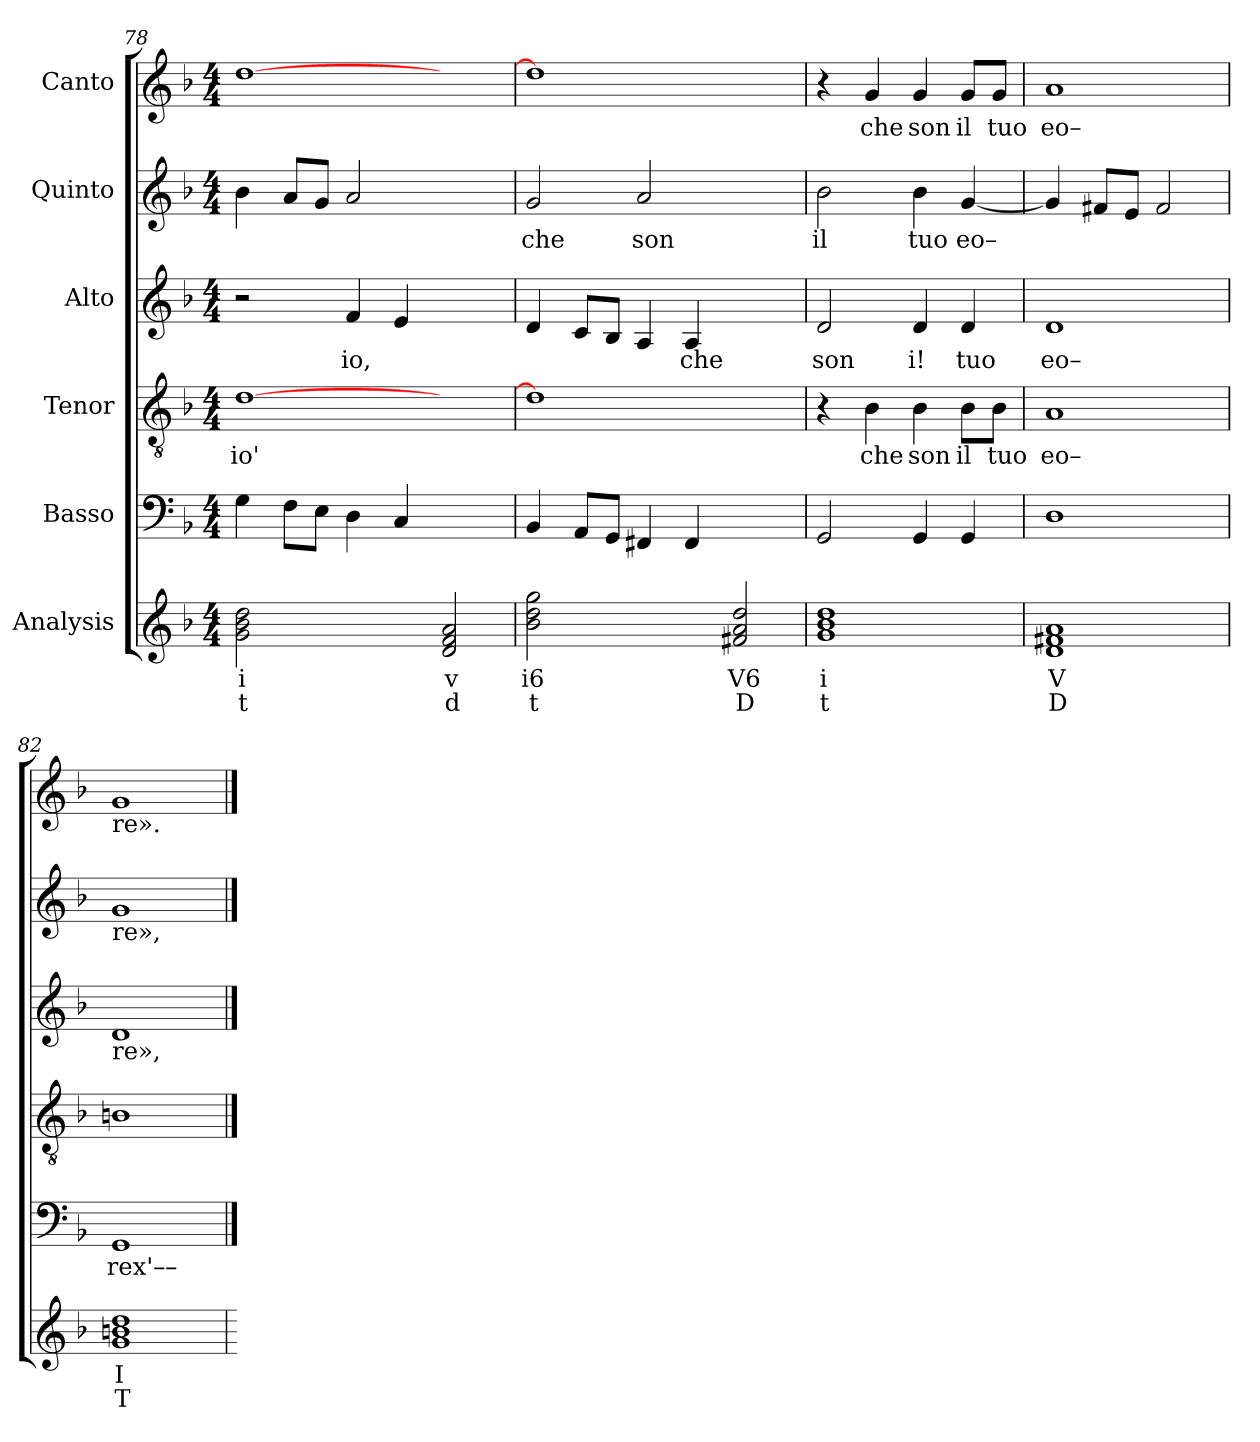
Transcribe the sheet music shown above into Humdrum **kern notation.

**kern	**text	**text	**kern	**text	**kern	**text	**kern	**text	**kern	**text	**kern	**text
*part6	*part6	*part6	*part5	*part5	*part4	*part4	*part3	*part3	*part2	*part2	*part1	*part1
*staff6	*staff6	*staff6	*staff5	*staff5	*staff4	*staff4	*staff3	*staff3	*staff2	*staff2	*staff1	*staff1
*I"Analysis	*	*	*I"Basso	*	*I"Tenor	*	*I"Alto	*	*I"Quinto	*	*I"Canto	*
*	*	*	*clefF4	*	*clefGv2	*	*clefG2	*	*clefG2	*	*clefG2	*
*k[b-]	*	*	*k[b-]	*	*k[b-]	*	*k[b-]	*	*k[b-]	*	*k[b-]	*
*	*	*	*F:	*	*F:	*	*F:	*	*F:	*	*F:	*
*M4/4	*	*	*M4/4	*	*M4/4	*	*M4/4	*	*M4/4	*	*M4/4	*
=78	=78	=78	=78	=78	=78	=78	=78	=78	=78	=78	=78	=78
!	!	!	!	!	!	!LO:LY:b	!	!	!	!	!	!
2g 2b- 2dd	i	t	4G\	.	[1d	io'	2r	.	4b-\	.	[1dd	.
.	.	.	8F\L	.	.	.	.	.	8a/L	.	.	.
.	.	.	8E\J	.	.	.	.	.	8g/J	.	.	.
!	!	!	!	!	!	!	!	!LO:LY:b	!	!	!	!
2ryy	.	.	4D\	.	.	.	4f/	io,	2a/	.	.	.
.	.	.	4C/	.	.	.	4e/	.	.	.	.	.
2d 2f 2a	v	d	2ryy	.	2ryy	.	2ryy	.	2ryy	.	2ryy	.
=79	=79	=79	=79	=79	=79	=79	=79	=79	=79	=79	=79	=79
!	!	!	!	!	!	!	!	!	!	!LO:LY:b	!	!
2b- 2dd 2gg	i6	t	4BB-/	.	1d]	.	4d/	.	2g/	che	1dd]	.
.	.	.	8AA/L	.	.	.	8c/L	.	.	.	.	.
.	.	.	8GG/J	.	.	.	8B-/J	.	.	.	.	.
!	!	!	!	!	!	!	!	!	!	!LO:LY:b	!	!
2ryy	.	.	4FF#X/	.	.	.	4A/	.	2a/	son	.	.
!	!	!	!	!	!	!	!	!LO:LY:b	!	!	!	!
.	.	.	4FF#/	.	.	.	4A/	che	.	.	.	.
2f#X 2a 2dd	V6	D	2ryy	.	2ryy	.	2ryy	.	2ryy	.	2ryy	.
=80	=80	=80	=80	=80	=80	=80	=80	=80	=80	=80	=80	=80
!	!	!	!	!	!	!	!	!LO:LY:b	!	!	!	!
!	!	!	!	!	!	!	!	!	!	!LO:LY:b	!	!
1g 1b- 1dd	i	t	2GG/	.	4r	.	2d/	son	2b-\	il	4r	.
!	!	!	!	!	!	!LO:LY:b	!	!	!	!	!	!
!	!	!	!	!	!	!	!	!	!	!	!	!LO:LY:b
.	.	.	.	.	4B-\	che	.	.	.	.	4g/	che
!	!	!	!	!	!	!LO:LY:b	!	!	!	!	!	!
!	!	!	!	!	!	!	!	!LO:LY:b	!	!	!	!
!	!	!	!	!	!	!	!	!	!	!LO:LY:b	!	!
!	!	!	!	!	!	!	!	!	!	!	!	!LO:LY:b
.	.	.	4GG/	.	4B-\	son	4d/	i!	4b-\	tuo	4g/	son
!	!	!	!	!	!	!LO:LY:b	!	!	!	!	!	!
!	!	!	!	!	!	!	!	!LO:LY:b	!	!	!	!
!	!	!	!	!	!	!	!	!	!	!LO:LY:b	!	!
!	!	!	!	!	!	!	!	!	!	!	!	!LO:LY:b
.	.	.	4GG/	.	8B-\L	il	4d/	tuo	[4g/	eo–	8g/L	il
!	!	!	!	!	!	!LO:LY:b	!	!	!	!	!	!
!	!	!	!	!	!	!	!	!	!	!	!	!LO:LY:b
.	.	.	.	.	8B-\J	tuo	.	.	.	.	8g/J	tuo
=81	=81	=81	=81	=81	=81	=81	=81	=81	=81	=81	=81	=81
!	!	!	!	!	!	!LO:LY:b	!	!	!	!	!	!
!	!	!	!	!	!	!	!	!LO:LY:b	!	!	!	!
!	!	!	!	!	!	!	!	!	!	!	!	!LO:LY:b
1d 1f#X 1a	V	D	1D	.	1A	eo–	1d	eo–	4g/]	.	1a	eo–
.	.	.	.	.	.	.	.	.	8f#X/L	.	.	.
.	.	.	.	.	.	.	.	.	8e/J	.	.	.
.	.	.	.	.	.	.	.	.	2f#/	.	.	.
=82	=82	=82	=82	=82	=82	=82	=82	=82	=82	=82	=82	=82
!	!	!	!	!	!	!	!	!	!	!	!LO:TX:b:t=re».	!
!	!	!	!	!	!	!	!	!	!LO:TX:b:t=re»,	!	!	!
!	!	!	!	!	!	!	!LO:TX:b:t=re»,	!	!	!	!	!
!	!	!	!	!LO:LY:b	!	!	!	!	!	!	!	!
1g 1bn 1dd	I	T	1GG	rex'––	1Bn	.	1d	.	1g	.	1g	.
=	==	==	==	==	==	==	==	==	==	==	==	==
*-	*-	*-	*-	*-	*-	*-	*-	*-	*-	*-	*-	*-
